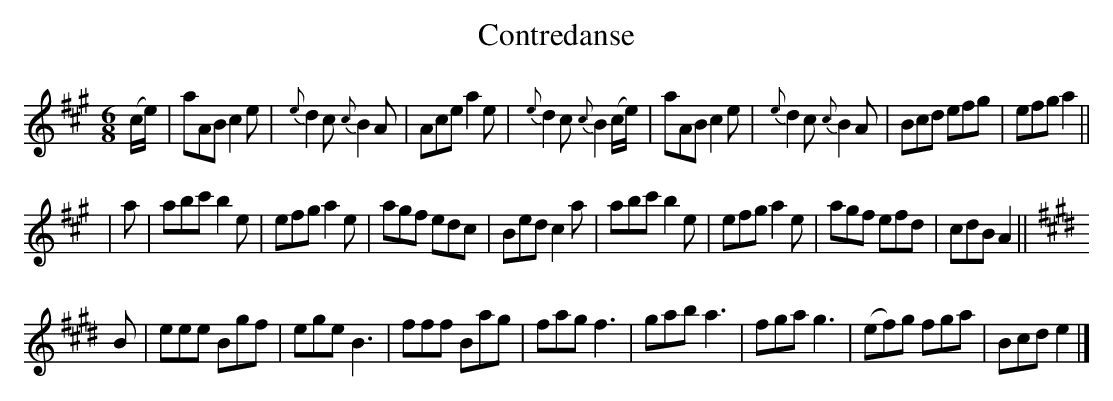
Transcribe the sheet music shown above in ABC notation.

X:1
T:Contredanse
M:6/8
K:Amaj
L:1/8
(c/2e/2)|aAB c2e|{e}d2c {c}B2A|Ace a2e|{e}d2c {c}B2 (c/2e/2)|aAB c2e|{e}d2c {c}B2A|Bcd efg|efg a2||
|a|abc' b2e|efg a2e|agf edc|Bed c2 a|abc' b2e|efg a2e|agf efd|cdB A2||
K:Emaj
B|eee Bgf|ege B3|fff Bag|fag f3|gab a3|fga g3|(ef)g fga|Bcd e2|]
